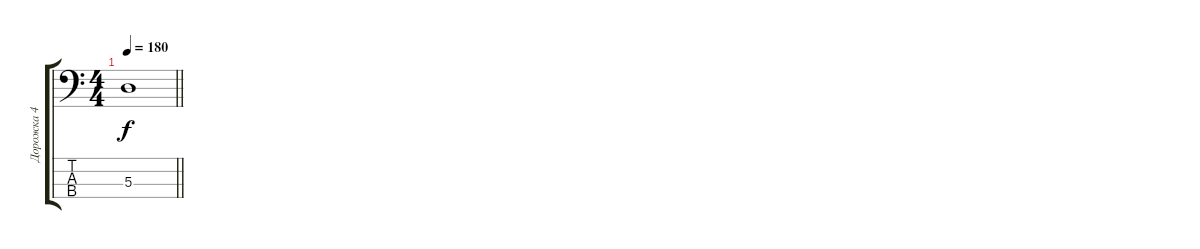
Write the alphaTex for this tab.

\track ("Дорожка 4" "Дорожка 4") {instrument electricbassfinger}
\staff {score tabs}
\tuning (G2 D2 A1 E1) {hide}
\ts (4 4)
\tempo 180
\clef f4
\barLineRight lightlight
\ks c
5.3.1{dy f}
